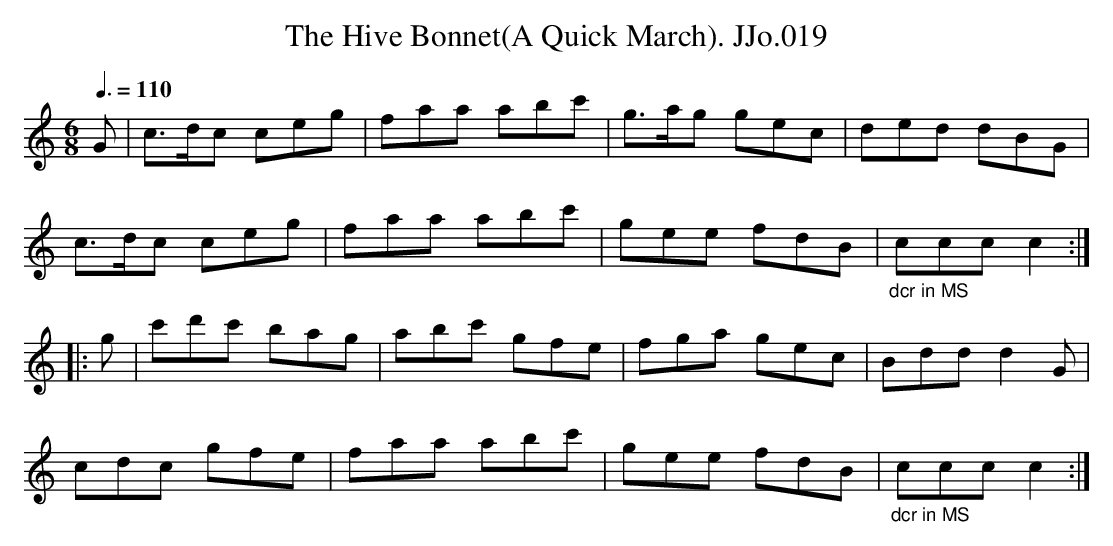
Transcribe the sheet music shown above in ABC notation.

X:1
T:Hive Bonnet(A Quick March). JJo.019, The
M:6/8
L:1/8
Q:3/8=110
K:C
G|c>dc ceg|faa abc'|g>ag gec|ded dBG|
c>dc ceg|faa abc'|gee fdB|"_dcr in MS"ccc c2:|
|:g|c'd'c' bag|abc' gfe|fga gec|Bddd2G|
cdc gfe|faa abc'|gee fdB|"_dcr in MS"ccc c2:|
